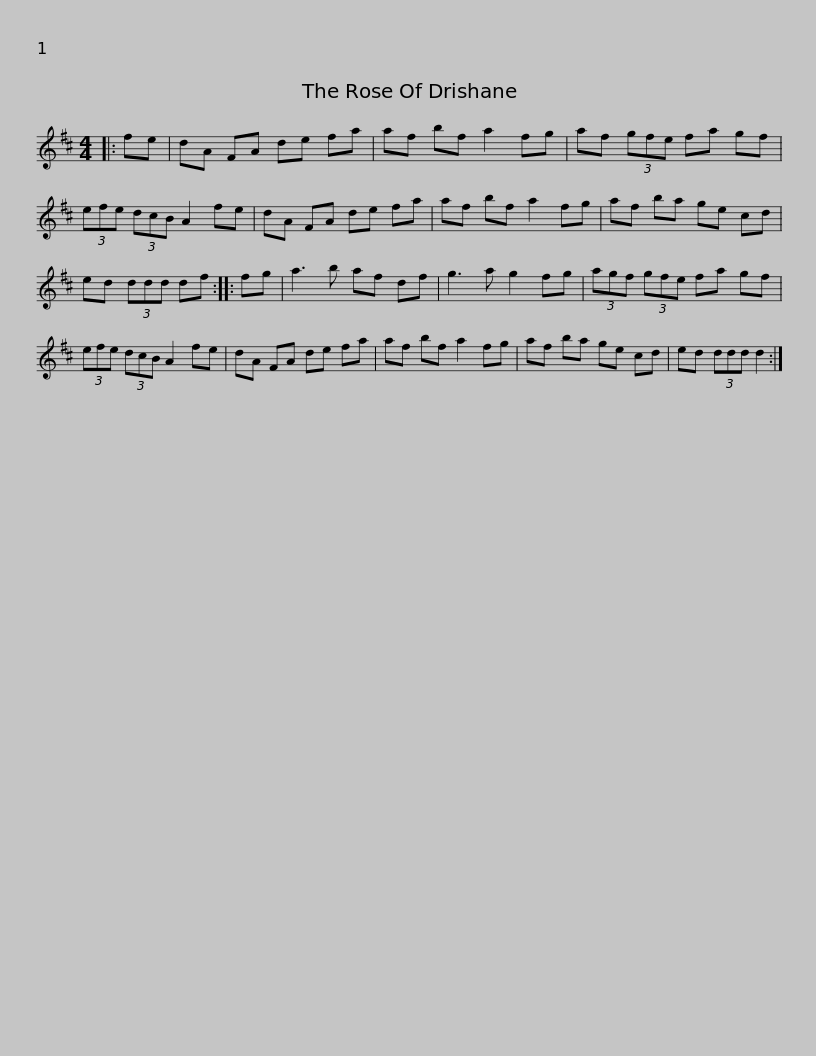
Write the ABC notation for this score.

X:1
L:1/8
M:4/4
I:linebreak $
K:D
V:1 treble
V:1
|: fe | dA FA de fa | af bf a2 fg | af (3gfe fa gf | (3efe (3dcB A2 fe | %5
 dA FA de fa |$ af bf a2 fg | af ba ge cd | ed (3ddd df :: fg | %10
 a3 b af df | g3 a g2 fg |$ (3agf (3gfe fa gf | (3efe (3dcB A2 fe | dA FA de fa | %15
 af bf a2 fg | af ba ge cd |$ ed (3ddd d2 :| %18
